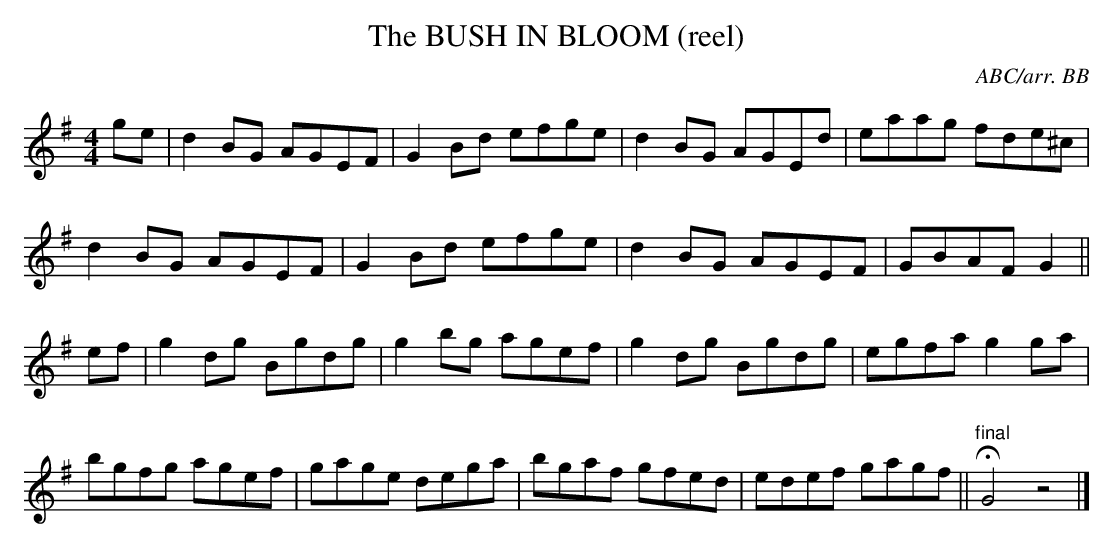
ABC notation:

X:1
T:BUSH IN BLOOM (reel), The
C:ABC/arr. BB
L:1/8
M:4/4
K:G
ge|d2BG AGEF|G2Bd efge|d2BG AGEd|eaag fde^c|
d2BG AGEF|G2Bd efge|d2BG AGEF|GBAF G2||
ef|g2dg Bgdg|g2bg agef|g2dg Bgdg|egfa g2ga|
bgfg agef|gage dega|bgaf gfed|edef gagf||\
"final"HG4z4|]
